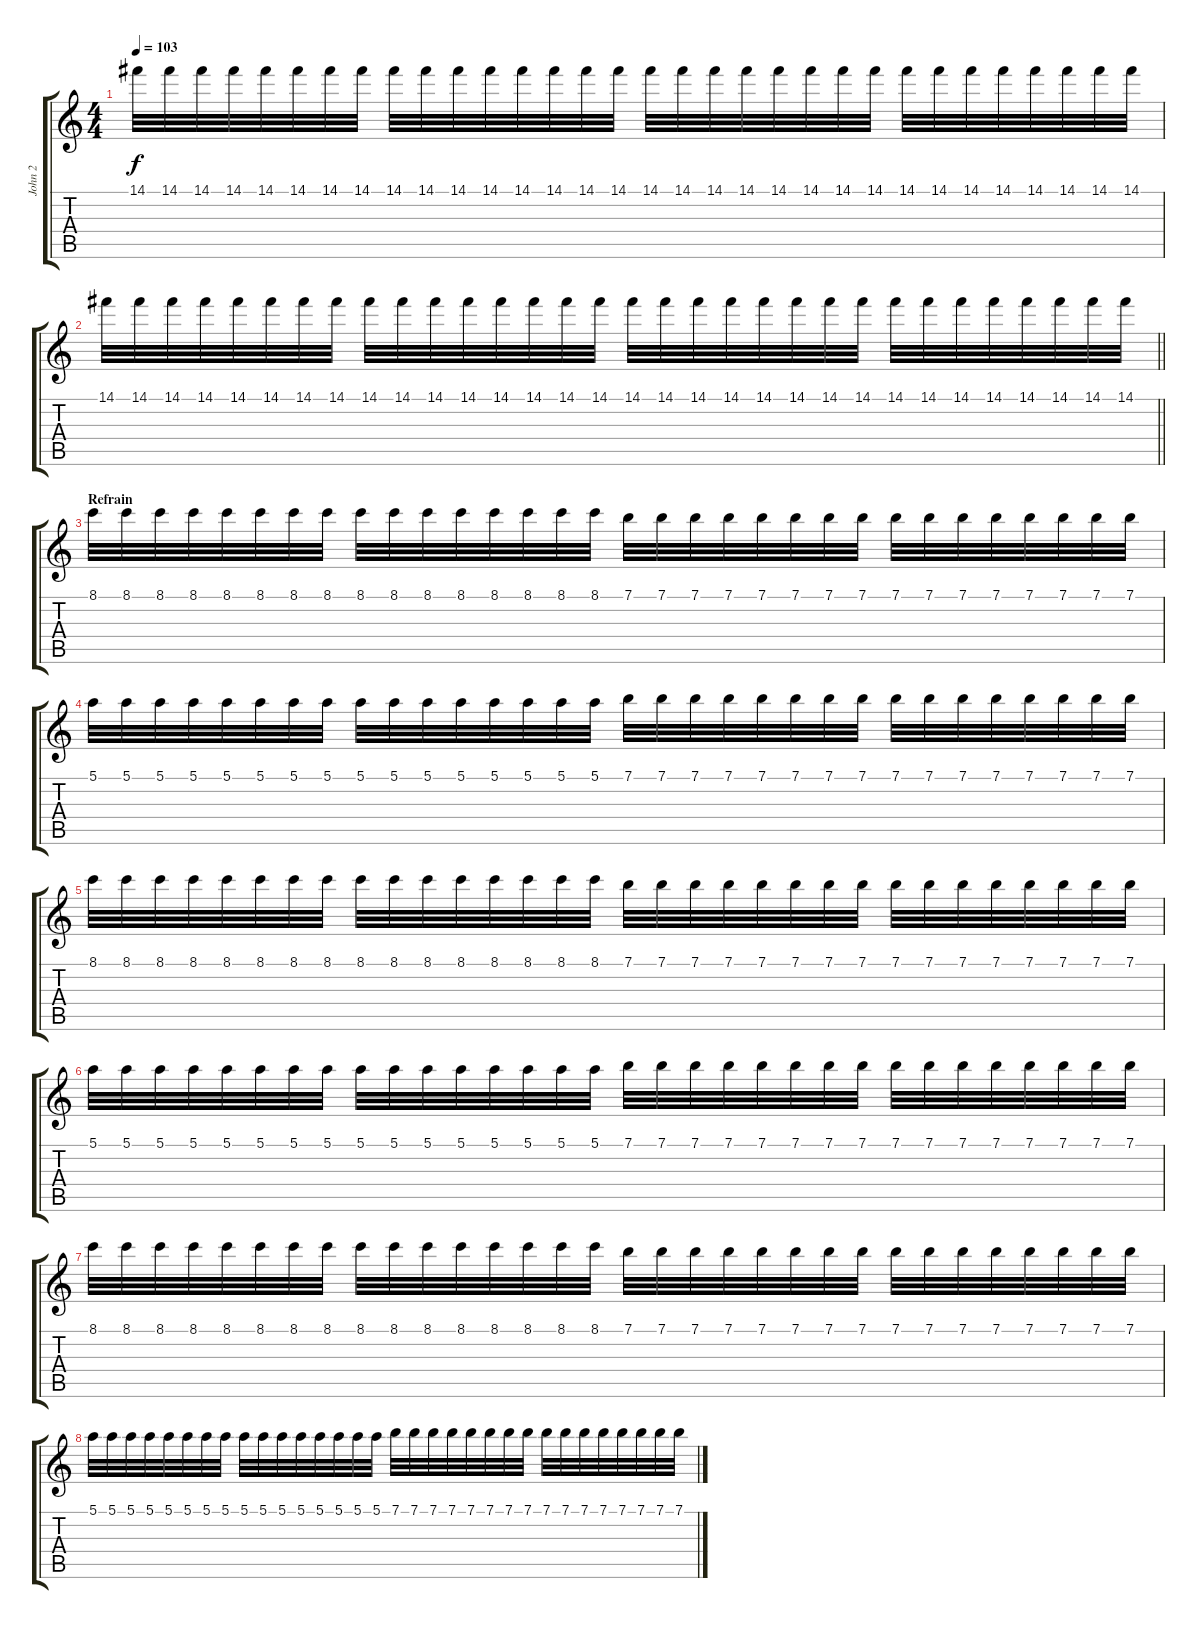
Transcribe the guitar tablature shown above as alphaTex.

\track ("John 2" "John 2") {instrument electricguitarclean}
\staff {score tabs}
\tuning (E4 B3 G3 D3 A2 E2) {hide}
\ts (4 4)
\tempo 103
\clef g2
\ks c
14.1.32{dy f} 14.1.32 14.1.32 14.1.32 14.1.32 14.1.32 14.1.32 14.1.32 14.1.32 14.1.32 14.1.32 14.1.32 14.1.32 14.1.32 14.1.32 14.1.32 14.1.32 14.1.32 14.1.32 14.1.32 14.1.32 14.1.32 14.1.32 14.1.32 14.1.32 14.1.32 14.1.32 14.1.32 14.1.32 14.1.32 14.1.32 14.1.32 |
\barLineRight lightlight
14.1.32 14.1.32 14.1.32 14.1.32 14.1.32 14.1.32 14.1.32 14.1.32 14.1.32 14.1.32 14.1.32 14.1.32 14.1.32 14.1.32 14.1.32 14.1.32 14.1.32 14.1.32 14.1.32 14.1.32 14.1.32 14.1.32 14.1.32 14.1.32 14.1.32 14.1.32 14.1.32 14.1.32 14.1.32 14.1.32 14.1.32 14.1.32 |
\section ("" "Refrain")
8.1.32 8.1.32 8.1.32 8.1.32 8.1.32 8.1.32 8.1.32 8.1.32 8.1.32 8.1.32 8.1.32 8.1.32 8.1.32 8.1.32 8.1.32 8.1.32 7.1.32 7.1.32 7.1.32 7.1.32 7.1.32 7.1.32 7.1.32 7.1.32 7.1.32 7.1.32 7.1.32 7.1.32 7.1.32 7.1.32 7.1.32 7.1.32 |
5.1.32 5.1.32 5.1.32 5.1.32 5.1.32 5.1.32 5.1.32 5.1.32 5.1.32 5.1.32 5.1.32 5.1.32 5.1.32 5.1.32 5.1.32 5.1.32 7.1.32 7.1.32 7.1.32 7.1.32 7.1.32 7.1.32 7.1.32 7.1.32 7.1.32 7.1.32 7.1.32 7.1.32 7.1.32 7.1.32 7.1.32 7.1.32 |
8.1.32 8.1.32 8.1.32 8.1.32 8.1.32 8.1.32 8.1.32 8.1.32 8.1.32 8.1.32 8.1.32 8.1.32 8.1.32 8.1.32 8.1.32 8.1.32 7.1.32 7.1.32 7.1.32 7.1.32 7.1.32 7.1.32 7.1.32 7.1.32 7.1.32 7.1.32 7.1.32 7.1.32 7.1.32 7.1.32 7.1.32 7.1.32 |
5.1.32 5.1.32 5.1.32 5.1.32 5.1.32 5.1.32 5.1.32 5.1.32 5.1.32 5.1.32 5.1.32 5.1.32 5.1.32 5.1.32 5.1.32 5.1.32 7.1.32 7.1.32 7.1.32 7.1.32 7.1.32 7.1.32 7.1.32 7.1.32 7.1.32 7.1.32 7.1.32 7.1.32 7.1.32 7.1.32 7.1.32 7.1.32 |
8.1.32 8.1.32 8.1.32 8.1.32 8.1.32 8.1.32 8.1.32 8.1.32 8.1.32 8.1.32 8.1.32 8.1.32 8.1.32 8.1.32 8.1.32 8.1.32 7.1.32 7.1.32 7.1.32 7.1.32 7.1.32 7.1.32 7.1.32 7.1.32 7.1.32 7.1.32 7.1.32 7.1.32 7.1.32 7.1.32 7.1.32 7.1.32 |
5.1.32 5.1.32 5.1.32 5.1.32 5.1.32 5.1.32 5.1.32 5.1.32 5.1.32 5.1.32 5.1.32 5.1.32 5.1.32 5.1.32 5.1.32 5.1.32 7.1.32 7.1.32 7.1.32 7.1.32 7.1.32 7.1.32 7.1.32 7.1.32 7.1.32 7.1.32 7.1.32 7.1.32 7.1.32 7.1.32 7.1.32 7.1.32
